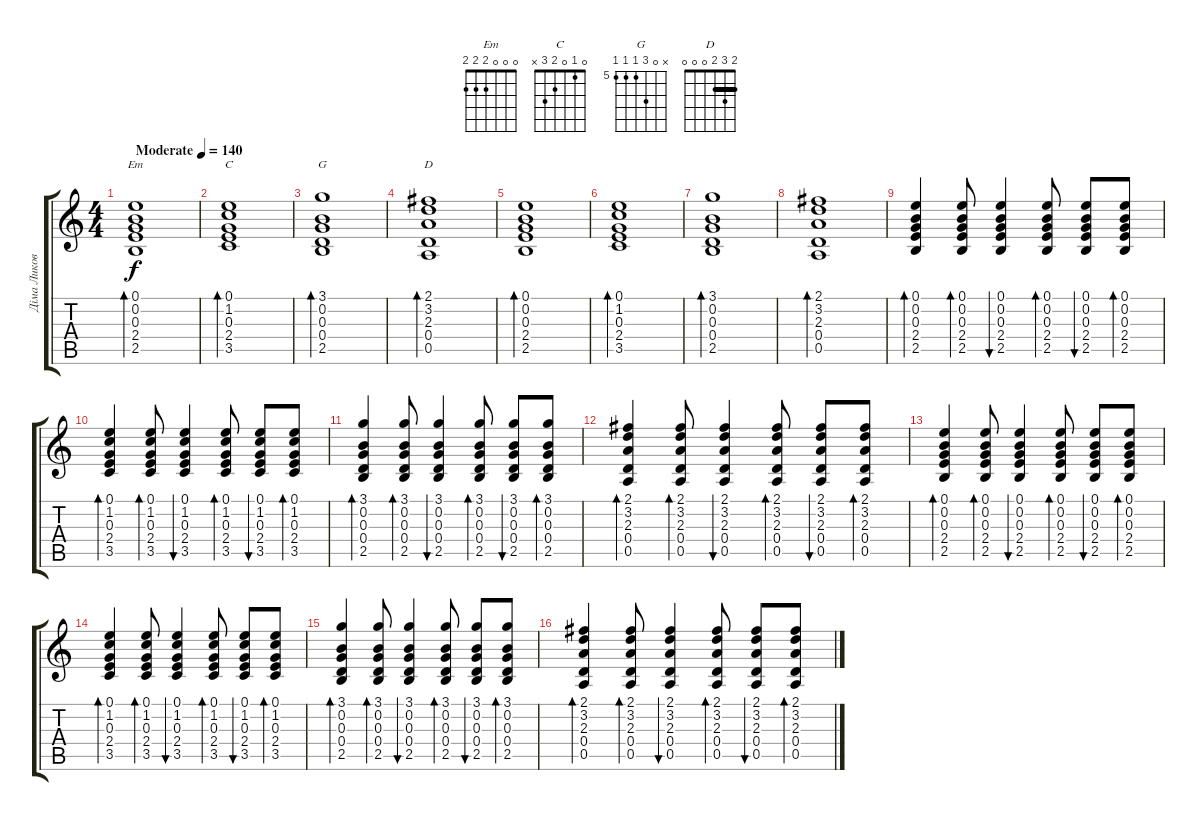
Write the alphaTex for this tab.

\track ("Діма Ликов" "Діма Ликов") {instrument electricguitarclean}
\staff {score tabs}
\tuning (E4 B3 G3 D3 A2 D2) {hide}
\chord ("Em" 0 0 0 2 2 2)
\chord ("C" 0 1 0 2 3 x)
\chord ("G" x 0 7 5 5 5) {firstfret 5}
\chord ("D" 2 3 2 0 0 0) {barre 2}
\ts (4 4)
\tempo (140 "Moderate")
\clef g2
\ks c
(0.1 0.2 0.3 2.4 2.5).1{bd 240 ch "Em" dy f instrument electricguitarclean} |
(0.1 1.2 0.3 2.4 3.5).1{bd 240 ch "C"} |
(3.1 0.2 0.3 0.4 2.5).1{bd 240 ch "G"} |
(2.1 3.2 2.3 0.4 0.5).1{bd 240 ch "D"} |
(0.1 0.2 0.3 2.4 2.5).1{bd 240} |
(0.1 1.2 0.3 2.4 3.5).1{bd 240} |
(3.1 0.2 0.3 0.4 2.5).1{bd 240} |
(2.1 3.2 2.3 0.4 0.5).1{bd 240} |
(0.1 0.2 0.3 2.4 2.5).4{bd 120} (0.1 0.2 0.3 2.4 2.5).8{bd 120} (0.1 0.2 0.3 2.4 2.5).4{bu 120} (0.1 0.2 0.3 2.4 2.5).8{bd 120} (0.1 0.2 0.3 2.4 2.5).8{bu 120} (0.1 0.2 0.3 2.4 2.5).8{bd 120} |
(0.1 1.2 0.3 2.4 3.5).4{bd 120} (0.1 1.2 0.3 2.4 3.5).8{bd 120} (0.1 1.2 0.3 2.4 3.5).4{bu 120} (0.1 1.2 0.3 2.4 3.5).8{bd 120} (0.1 1.2 0.3 2.4 3.5).8{bu 120} (0.1 1.2 0.3 2.4 3.5).8{bd 120} |
(3.1 0.2 0.3 0.4 2.5).4{bd 120} (3.1 0.2 0.3 0.4 2.5).8{bd 120} (3.1 0.2 0.3 0.4 2.5).4{bu 120} (3.1 0.2 0.3 0.4 2.5).8{bd 120} (3.1 0.2 0.3 0.4 2.5).8{bu 120} (3.1 0.2 0.3 0.4 2.5).8{bd 120} |
(2.1 3.2 2.3 0.4 0.5).4{bd 120} (2.1 3.2 2.3 0.4 0.5).8{bd 120} (2.1 3.2 2.3 0.4 0.5).4{bu 120} (2.1 3.2 2.3 0.4 0.5).8{bd 120} (2.1 3.2 2.3 0.4 0.5).8{bu 120} (2.1 3.2 2.3 0.4 0.5).8{bd 120} |
(0.1 0.2 0.3 2.4 2.5).4{bd 120} (0.1 0.2 0.3 2.4 2.5).8{bd 120} (0.1 0.2 0.3 2.4 2.5).4{bu 120} (0.1 0.2 0.3 2.4 2.5).8{bd 120} (0.1 0.2 0.3 2.4 2.5).8{bu 120} (0.1 0.2 0.3 2.4 2.5).8{bd 120} |
(0.1 1.2 0.3 2.4 3.5).4{bd 120} (0.1 1.2 0.3 2.4 3.5).8{bd 120} (0.1 1.2 0.3 2.4 3.5).4{bu 120} (0.1 1.2 0.3 2.4 3.5).8{bd 120} (0.1 1.2 0.3 2.4 3.5).8{bu 120} (0.1 1.2 0.3 2.4 3.5).8{bd 120} |
(3.1 0.2 0.3 0.4 2.5).4{bd 120} (3.1 0.2 0.3 0.4 2.5).8{bd 120} (3.1 0.2 0.3 0.4 2.5).4{bu 120} (3.1 0.2 0.3 0.4 2.5).8{bd 120} (3.1 0.2 0.3 0.4 2.5).8{bu 120} (3.1 0.2 0.3 0.4 2.5).8{bd 120} |
(2.1 3.2 2.3 0.4 0.5).4{bd 120} (2.1 3.2 2.3 0.4 0.5).8{bd 120} (2.1 3.2 2.3 0.4 0.5).4{bu 120} (2.1 3.2 2.3 0.4 0.5).8{bd 120} (2.1 3.2 2.3 0.4 0.5).8{bu 120} (2.1 3.2 2.3 0.4 0.5).8{bd 120}
